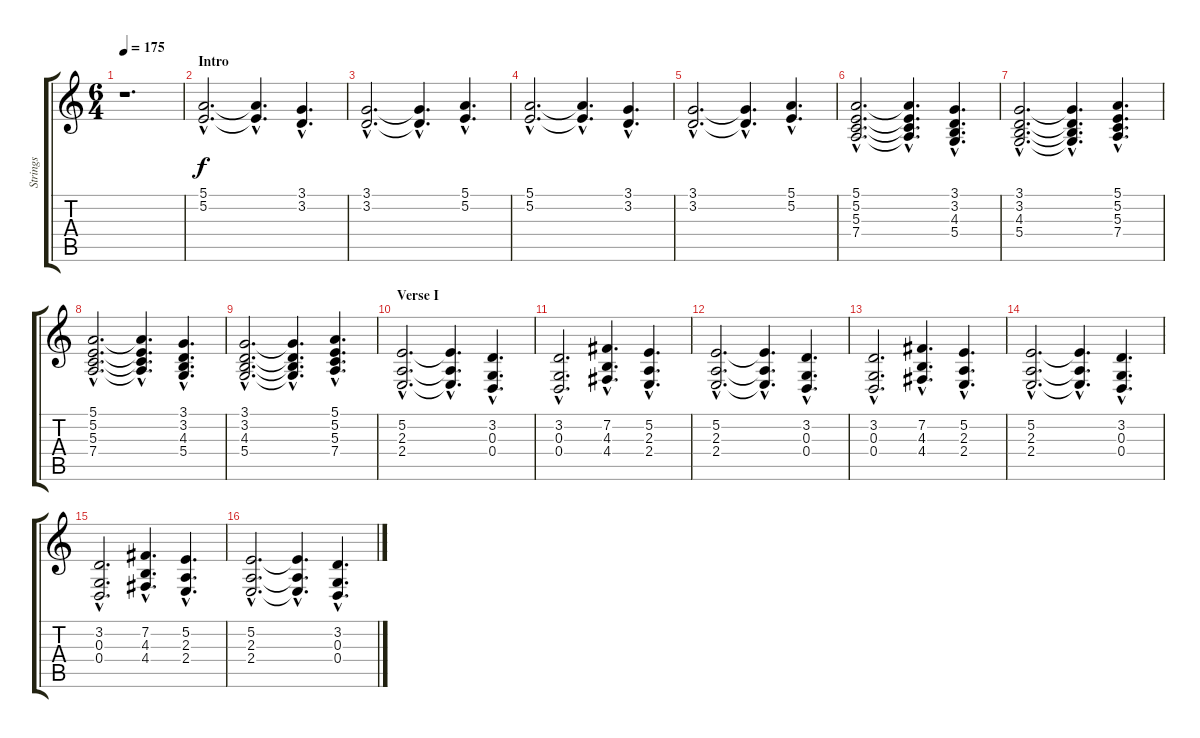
\track ("Strings" "Strings") {instrument stringensemble1}
\staff {score tabs}
\tuning (E4 B3 G3 D3 A2 E2) {hide}
\ts (6 4)
\tempo 175
\clef g2
\ks c
r.1{d dy f instrument stringensemble1} |
\section ("" "Intro")
(5.1{hac} 5.2{hac}).2{d} (5.1{hac t} 5.2{hac t}).4{d} (3.1{hac} 3.2{hac}).4{d} |
(3.1{hac} 3.2{hac}).2{d} (3.1{hac t} 3.2{hac t}).4{d} (5.1{hac} 5.2{hac}).4{d} |
(5.1{hac} 5.2{hac}).2{d} (5.1{hac t} 5.2{hac t}).4{d} (3.1{hac} 3.2{hac}).4{d} |
(3.1{hac} 3.2{hac}).2{d} (3.1{hac t} 3.2{hac t}).4{d} (5.1{hac} 5.2{hac}).4{d} |
(5.1{hac} 5.2{hac} 5.3{hac} 7.4{hac}).2{d} (5.1{hac t} 5.2{hac t} 5.3{hac t} 7.4{hac t}).4{d} (3.1{hac} 3.2{hac} 4.3{hac} 5.4{hac}).4{d} |
(3.1{hac} 3.2{hac} 4.3{hac} 5.4{hac}).2{d} (3.1{hac t} 3.2{hac t} 4.3{hac t} 5.4{hac t}).4{d} (5.1{hac} 5.2{hac} 5.3{hac} 7.4{hac}).4{d} |
(5.1{hac} 5.2{hac} 5.3{hac} 7.4{hac}).2{d} (5.1{hac t} 5.2{hac t} 5.3{hac t} 7.4{hac t}).4{d} (3.1{hac} 3.2{hac} 4.3{hac} 5.4{hac}).4{d} |
(3.1{hac} 3.2{hac} 4.3{hac} 5.4{hac}).2{d} (3.1{hac t} 3.2{hac t} 4.3{hac t} 5.4{hac t}).4{d} (5.1{hac} 5.2{hac} 5.3{hac} 7.4{hac}).4{d} |
\section ("" "Verse I")
(5.2{hac} 2.3{hac} 2.4{hac}).2{d} (5.2{hac t} 2.3{hac t} 2.4{hac t}).4{d} (3.2{hac} 0.3{hac} 0.4{hac}).4{d} |
(3.2{hac} 0.3{hac} 0.4{hac}).2{d} (7.2{hac} 4.3{hac} 4.4{hac}).4{d} (5.2{hac} 2.3{hac} 2.4{hac}).4{d} |
(5.2{hac} 2.3{hac} 2.4{hac}).2{d} (5.2{hac t} 2.3{hac t} 2.4{hac t}).4{d} (3.2{hac} 0.3{hac} 0.4{hac}).4{d} |
(3.2{hac} 0.3{hac} 0.4{hac}).2{d} (7.2{hac} 4.3{hac} 4.4{hac}).4{d} (5.2{hac} 2.3{hac} 2.4{hac}).4{d} |
(5.2{hac} 2.3{hac} 2.4{hac}).2{d} (5.2{hac t} 2.3{hac t} 2.4{hac t}).4{d} (3.2{hac} 0.3{hac} 0.4{hac}).4{d} |
(3.2{hac} 0.3{hac} 0.4{hac}).2{d} (7.2{hac} 4.3{hac} 4.4{hac}).4{d} (5.2{hac} 2.3{hac} 2.4{hac}).4{d} |
(5.2{hac} 2.3{hac} 2.4{hac}).2{d} (5.2{hac t} 2.3{hac t} 2.4{hac t}).4{d} (3.2{hac} 0.3{hac} 0.4{hac}).4{d}
